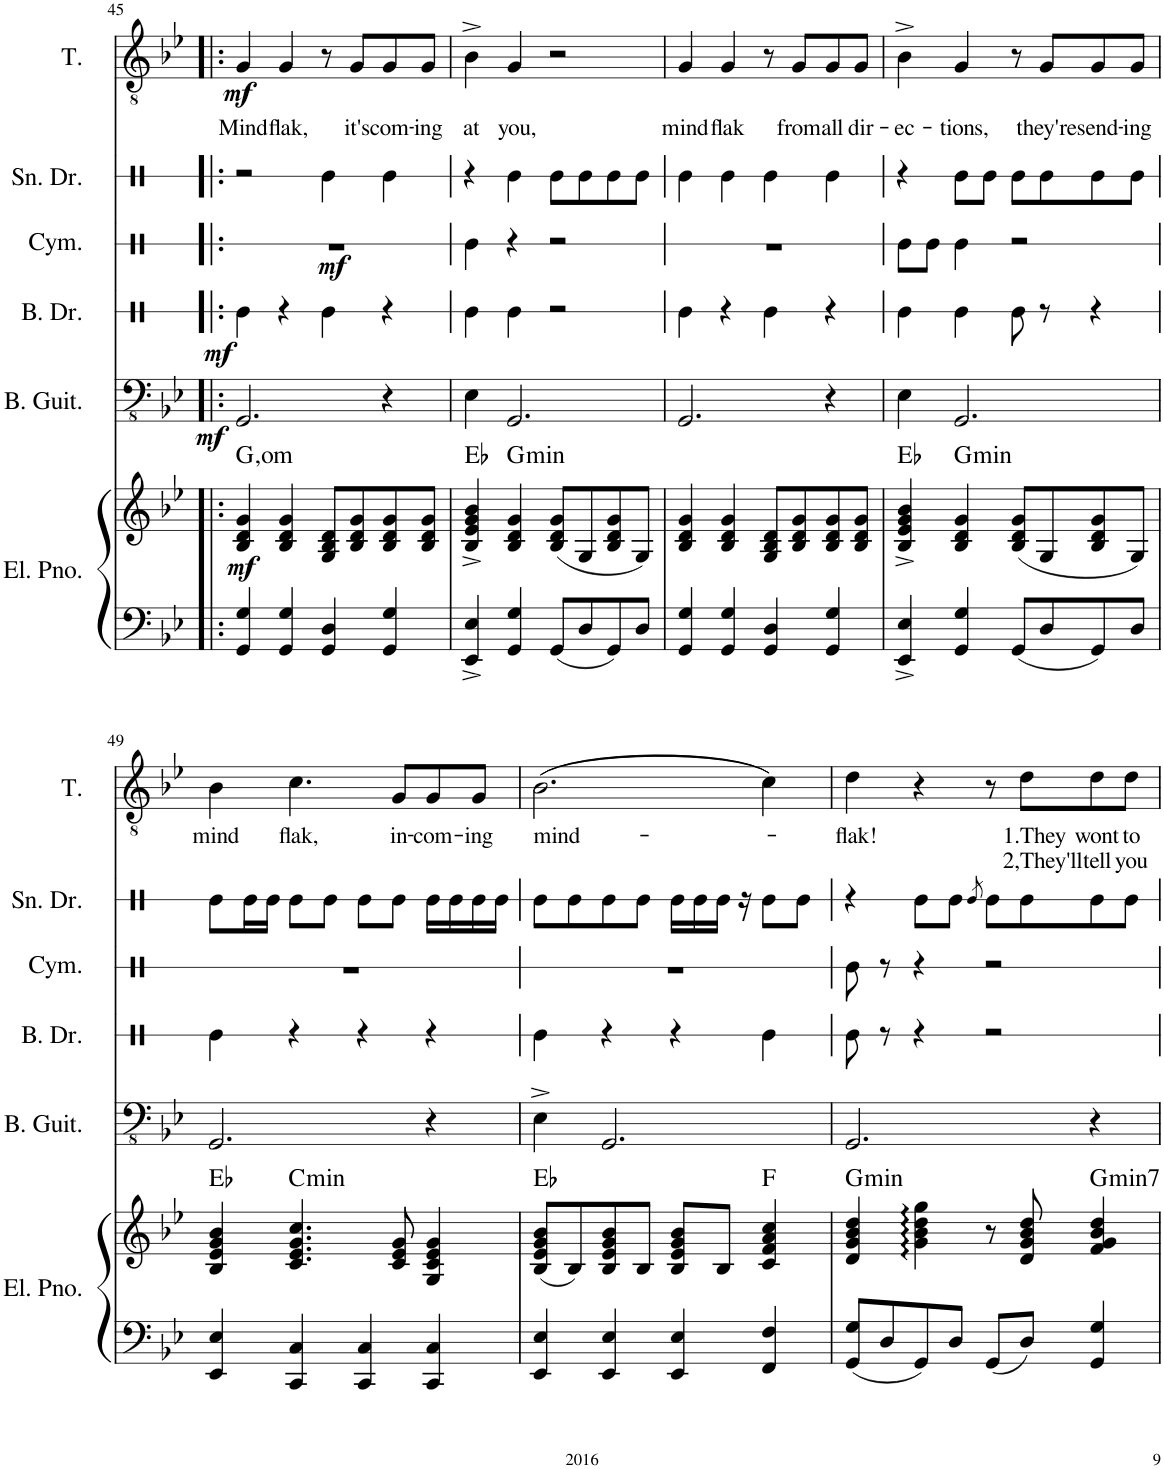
**kern	**kern	**dynam	**harte	**kern	**dynam	**kern	**dynam	**kern	**dynam	**kern	**kern	**text	**text	**dynam
*part6	*part6	*part6	*part6	*part5	*part5	*part4	*part4	*part3	*part3	*part2	*part1	*part1	*part1	*part1
*staff7	*staff6	*staff6/7	*	*staff5	*staff5	*staff4	*staff4	*staff3	*staff3	*staff2	*staff1	*staff1	*staff1	*staff1
*I"Electric Piano	*	*	*	*I"Bass Guitar	*	*I"Bass Drum	*	*I"Cymbal	*	*I"Snare Drum	*I"Tenor	*	*	*
*I'El. Pno.	*	*	*	*I'B. Guit.	*	*I'B. Dr.	*	*I'Cym.	*	*I'Sn. Dr.	*I'T.	*	*	*
!!LO:PB:g=z
*clefF4	*clefG2	*	*	*clefFv4	*	*clefX	*	*clefX	*	*clefX	*clefGv2	*	*	*
*k[b-e-]	*k[b-e-]	*	*	*k[b-e-]	*	*k[]	*	*k[]	*	*k[]	*k[b-e-]	*	*	*
*M4/4	*M4/4	*	*	*M4/4	*	*M4/4	*	*M4/4	*	*M4/4	*M4/4	*	*	*
=45!|:	=45!|:	=45!|:	=45!|:	=45!|:	=45!|:	=45!|:	=45!|:	=45!|:	=45!|:	=45!|:	=45!|:	=45!|:	=45!|:	=45!|:
!	!	!LO:DY:b	!	!	!LO:DY:b	!	!LO:DY:b	!	!LO:DY:b	!	!	!LO:LY:b	!	!LO:DY:b
4GG/ 4G/	4B-/ 4d/ 4g/	mf	G:maj	2.GGG/	mf	4Re\	mf	1r	mf	2r	4G/	Mind	.	mf
!	!	!	!	!	!	!	!	!	!	!	!	!LO:LY:b	!	!
4GG/ 4G/	4B-/ 4d/ 4g/	.	.	.	.	4r	.	.	.	.	4G/	flak,	.	.
4GG/ 4D/	8G/ 8B-/ 8d/L	.	.	.	.	4Re\	.	.	.	4Re\	8r	.	.	.
!	!	!	!	!	!	!	!	!	!	!	!	!LO:LY:b	!	!
.	8B-/ 8d/ 8g/	.	.	.	.	.	.	.	.	.	8G/L	it's	.	.
!	!	!	!	!	!	!	!	!	!	!	!	!LO:LY:b	!	!
4GG/ 4G/	8B-/ 8d/ 8g/	.	.	4r	.	4r	.	.	.	4Re\	8G/	com-	.	.
!	!	!	!	!	!	!	!	!	!	!	!	!LO:LY:b	!	!
.	8B-/ 8d/ 8g/J	.	.	.	.	.	.	.	.	.	8G/J	-ing	.	.
=46	=46	=46	=46	=46	=46	=46	=46	=46	=46	=46	=46	=46	=46	=46
!	!	!	!	!	!	!	!	!	!	!	!	!LO:LY:b	!	!
4EE-/^ 4E-/^	4B-/^ 4e-/^ 4g/^ 4b-/^	.	Eb:maj	4EE-\	.	4Re\	.	4Re\	.	4r	4B-^\	at	.	.
!	!	!	!LO:H:kt=min	!	!	!	!	!	!	!	!	!LO:LY:b	!	!
4GG/ 4G/	4B-/ 4d/ 4g/	.	G:min	2.GGG/	.	4Re\	.	4r	.	4Re\	4G/	you,	.	.
8GG/L	(8B-/ 8d/ 8g/L	.	.	.	.	2r	.	2r	.	8Re\L	2r	.	.	.
8D/	8G/	.	.	.	.	.	.	.	.	8Re\	.	.	.	.
8GG/	8B-/ 8d/ 8g/	.	.	.	.	.	.	.	.	8Re\	.	.	.	.
8D/J	8G/J)	.	.	.	.	.	.	.	.	8Re\J	.	.	.	.
=47	=47	=47	=47	=47	=47	=47	=47	=47	=47	=47	=47	=47	=47	=47
!	!	!	!	!	!	!	!	!	!	!	!	!LO:LY:b	!	!
4GG/ 4G/	4B-/ 4d/ 4g/	.	.	2.GGG/	.	4Re\	.	1r	.	4Re\	4G/	mind	.	.
!	!	!	!	!	!	!	!	!	!	!	!	!LO:LY:b	!	!
4GG/ 4G/	4B-/ 4d/ 4g/	.	.	.	.	4r	.	.	.	4Re\	4G/	flak	.	.
4GG/ 4D/	8G/ 8B-/ 8d/L	.	.	.	.	4Re\	.	.	.	4Re\	8r	.	.	.
!	!	!	!	!	!	!	!	!	!	!	!	!LO:LY:b	!	!
.	8B-/ 8d/ 8g/	.	.	.	.	.	.	.	.	.	8G/L	from	.	.
!	!	!	!	!	!	!	!	!	!	!	!	!LO:LY:b	!	!
4GG/ 4G/	8B-/ 8d/ 8g/	.	.	4r	.	4r	.	.	.	4Re\	8G/	all	.	.
!	!	!	!	!	!	!	!	!	!	!	!	!LO:LY:b	!	!
.	8B-/ 8d/ 8g/J	.	.	.	.	.	.	.	.	.	8G/J	dir-	.	.
=48	=48	=48	=48	=48	=48	=48	=48	=48	=48	=48	=48	=48	=48	=48
!	!	!	!	!	!	!	!	!	!	!	!	!LO:LY:b	!	!
4EE-/^ 4E-/^	4B-/^ 4e-/^ 4g/^ 4b-/^	.	Eb:maj	4EE-\	.	4Re\	.	8Re\L	.	4r	4B-^\	-ec-	.	.
.	.	.	.	.	.	.	.	8Re\J	.	.	.	.	.	.
!	!	!	!LO:H:kt=min	!	!	!	!	!	!	!	!	!LO:LY:b	!	!
4GG/ 4G/	4B-/ 4d/ 4g/	.	G:min	2.GGG/	.	4Re\	.	4Re\	.	8Re\L	4G/	-tions,	.	.
.	.	.	.	.	.	.	.	.	.	8Re\J	.	.	.	.
8GG/L	(8B-/ 8d/ 8g/L	.	.	.	.	8Re\	.	2r	.	8Re\L	8r	.	.	.
!	!	!	!	!	!	!	!	!	!	!	!	!LO:LY:b	!	!
8D/	8G/	.	.	.	.	8r	.	.	.	8Re\	8G/L	they're	.	.
!	!	!	!	!	!	!	!	!	!	!	!	!LO:LY:b	!	!
8GG/	8B-/ 8d/ 8g/	.	.	.	.	4r	.	.	.	8Re\	8G/	send-	.	.
!	!	!	!	!	!	!	!	!	!	!	!	!LO:LY:b	!	!
8D/J	8G/J)	.	.	.	.	.	.	.	.	8Re\J	8G/J	-ing	.	.
!!LO:LB:g=z
=49	=49	=49	=49	=49	=49	=49	=49	=49	=49	=49	=49	=49	=49	=49
!	!	!	!	!	!	!	!	!	!	!	!	!LO:LY:b	!	!
4EE-/ 4E-/	4B-/ 4e-/ 4g/ 4b-/	.	Eb:maj	2.GGG/	.	4Re\	.	1r	.	8Re\L	4B-\	mind	.	.
.	.	.	.	.	.	.	.	.	.	16Re\L	.	.	.	.
.	.	.	.	.	.	.	.	.	.	16Re\JJ	.	.	.	.
!	!	!	!LO:H:kt=min	!	!	!	!	!	!	!	!	!LO:LY:b	!	!
4CC/ 4C/	4.c/ 4.e-/ 4.g/ 4.cc/	.	C:min	.	.	4r	.	.	.	8Re\L	4.c\	flak,	.	.
.	.	.	.	.	.	.	.	.	.	8Re\J	.	.	.	.
4CC/ 4C/	.	.	.	.	.	4r	.	.	.	8Re\L	.	.	.	.
!	!	!	!	!	!	!	!	!	!	!	!	!LO:LY:b	!	!
.	8c/ 8e-/ 8g/	.	.	.	.	.	.	.	.	8Re\J	8G/L	in-	.	.
!	!	!	!	!	!	!	!	!	!	!	!	!LO:LY:b	!	!
4CC/ 4C/	4G/ 4c/ 4e-/ 4g/	.	.	4r	.	4r	.	.	.	16Re\LL	8G/	-com-	.	.
.	.	.	.	.	.	.	.	.	.	16Re\	.	.	.	.
!	!	!	!	!	!	!	!	!	!	!	!	!LO:LY:b	!	!
.	.	.	.	.	.	.	.	.	.	16Re\	8G/J	-ing	.	.
.	.	.	.	.	.	.	.	.	.	16Re\JJ	.	.	.	.
=50	=50	=50	=50	=50	=50	=50	=50	=50	=50	=50	=50	=50	=50	=50
!	!	!	!	!	!	!	!	!	!	!	!	!LO:LY:b	!	!
4EE-/ 4E-/	(8B-/ 8e-/ 8g/ 8b-/L	.	Eb:maj	4EE-^\	.	4Re\	.	1r	.	8Re\L	((2.B-\	mind-	.	.
.	8B-/)	.	.	.	.	.	.	.	.	8Re\	.	.	.	.
4EE-/ 4E-/	8B-/ 8e-/ 8g/ 8b-/	.	.	2.GGG/	.	4r	.	.	.	8Re\	.	.	.	.
.	8B-/J	.	.	.	.	.	.	.	.	8Re\J	.	.	.	.
4EE-/ 4E-/	8B-/ 8e-/ 8g/ 8b-/L	.	.	.	.	4r	.	.	.	16Re\LL	.	.	.	.
.	.	.	.	.	.	.	.	.	.	16Re\	.	.	.	.
.	8B-/J	.	.	.	.	.	.	.	.	16Re\JJ	.	.	.	.
.	.	.	.	.	.	.	.	.	.	16r	.	.	.	.
4FF/ 4F/	4c/ 4f/ 4a/ 4cc/	.	F:maj	.	.	4Re\	.	.	.	8Re\L	4c\))	.	.	.
.	.	.	.	.	.	.	.	.	.	8Re\J	.	.	.	.
=51	=51	=51	=51	=51	=51	=51	=51	=51	=51	=51	=51	=51	=51	=51
!	!	!	!LO:H:kt=min	!	!	!	!	!	!	!	!	!LO:LY:b	!	!
8GG/ 8G/L	4d/ 4g/ 4b-/ 4dd/	.	G:min	2.GGG/	.	8Re\	.	8Re\	.	4r	4d\	-flak!	.	.
8D/	.	.	.	.	.	8r	.	8r	.	.	.	.	.	.
8GG/	4g\ 4b-\ 4dd\ 4gg\	.	.	.	.	4r	.	4r	.	8Re\L	4r	.	.	.
8D/J	.	.	.	.	.	.	.	.	.	8Re\J	.	.	.	.
.	.	.	.	.	.	.	.	.	.	8qRe/	.	.	.	.
8GG/L	8r	.	.	.	.	2r	.	2r	.	8Re\L	8r	.	.	.
!	!	!	!	!	!	!	!	!	!	!	!	!LO:LY:b	!LO:LY:b	!
8D/J	8d/ 8g/ 8b-/ 8dd/	.	.	.	.	.	.	.	.	8Re\	8d\L	1.They	2,They'll	.
!	!	!	!LO:H:kt=min7	!	!	!	!	!	!	!	!	!LO:LY:b	!LO:LY:b	!
4GG/ 4G/	4f/ 4g/ 4b-/ 4dd/	.	G:min7	4r	.	.	.	.	.	8Re\	8d\	wont	tell	.
!	!	!	!	!	!	!	!	!	!	!	!	!LO:LY:b	!LO:LY:b	!
.	.	.	.	.	.	.	.	.	.	8Re\J	8d\J	to	you	.
=	=	=	=	=	=	=	=	=	=	=	=	=	=	=
*-	*-	*-	*-	*-	*-	*-	*-	*-	*-	*-	*-	*-	*-	*-
